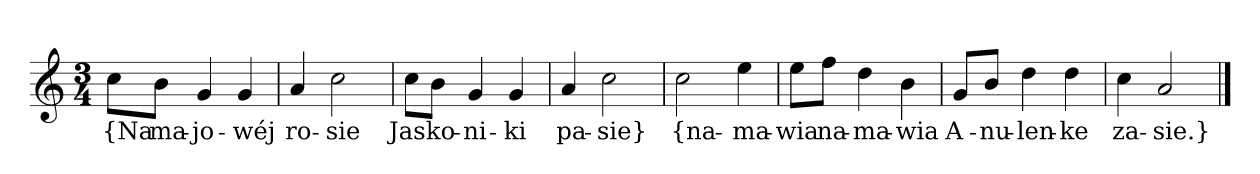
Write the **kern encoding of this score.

**kern	**text
*part1	*part1
*staff1	*staff1
*clefG2	*
*k[]	*
*a:	*
*M3/4	*
=	=
8cc\L	{Na
8b\J	ma-
4g	-jo-
4g	-wéj
=2	=2
4a	ro-
2cc	-sie
=3	=3
8cc\L	Jas
8b\J	ko-
4g	-ni-
4g	-ki
=4	=4
4a	pa-
2cc	-sie}
=5y	=5y
2cc	{na-
4ee	-ma-
=6	=6
8ee\L	-wia
8ff\J	na-
4dd	-ma-
4b	-wia
=7	=7
8g/L	A-
8b/J	-nu-
4dd	-len-
4dd	-ke
=8	=8
4cc	za-
2a	-sie.}
==	==
*-	*-
